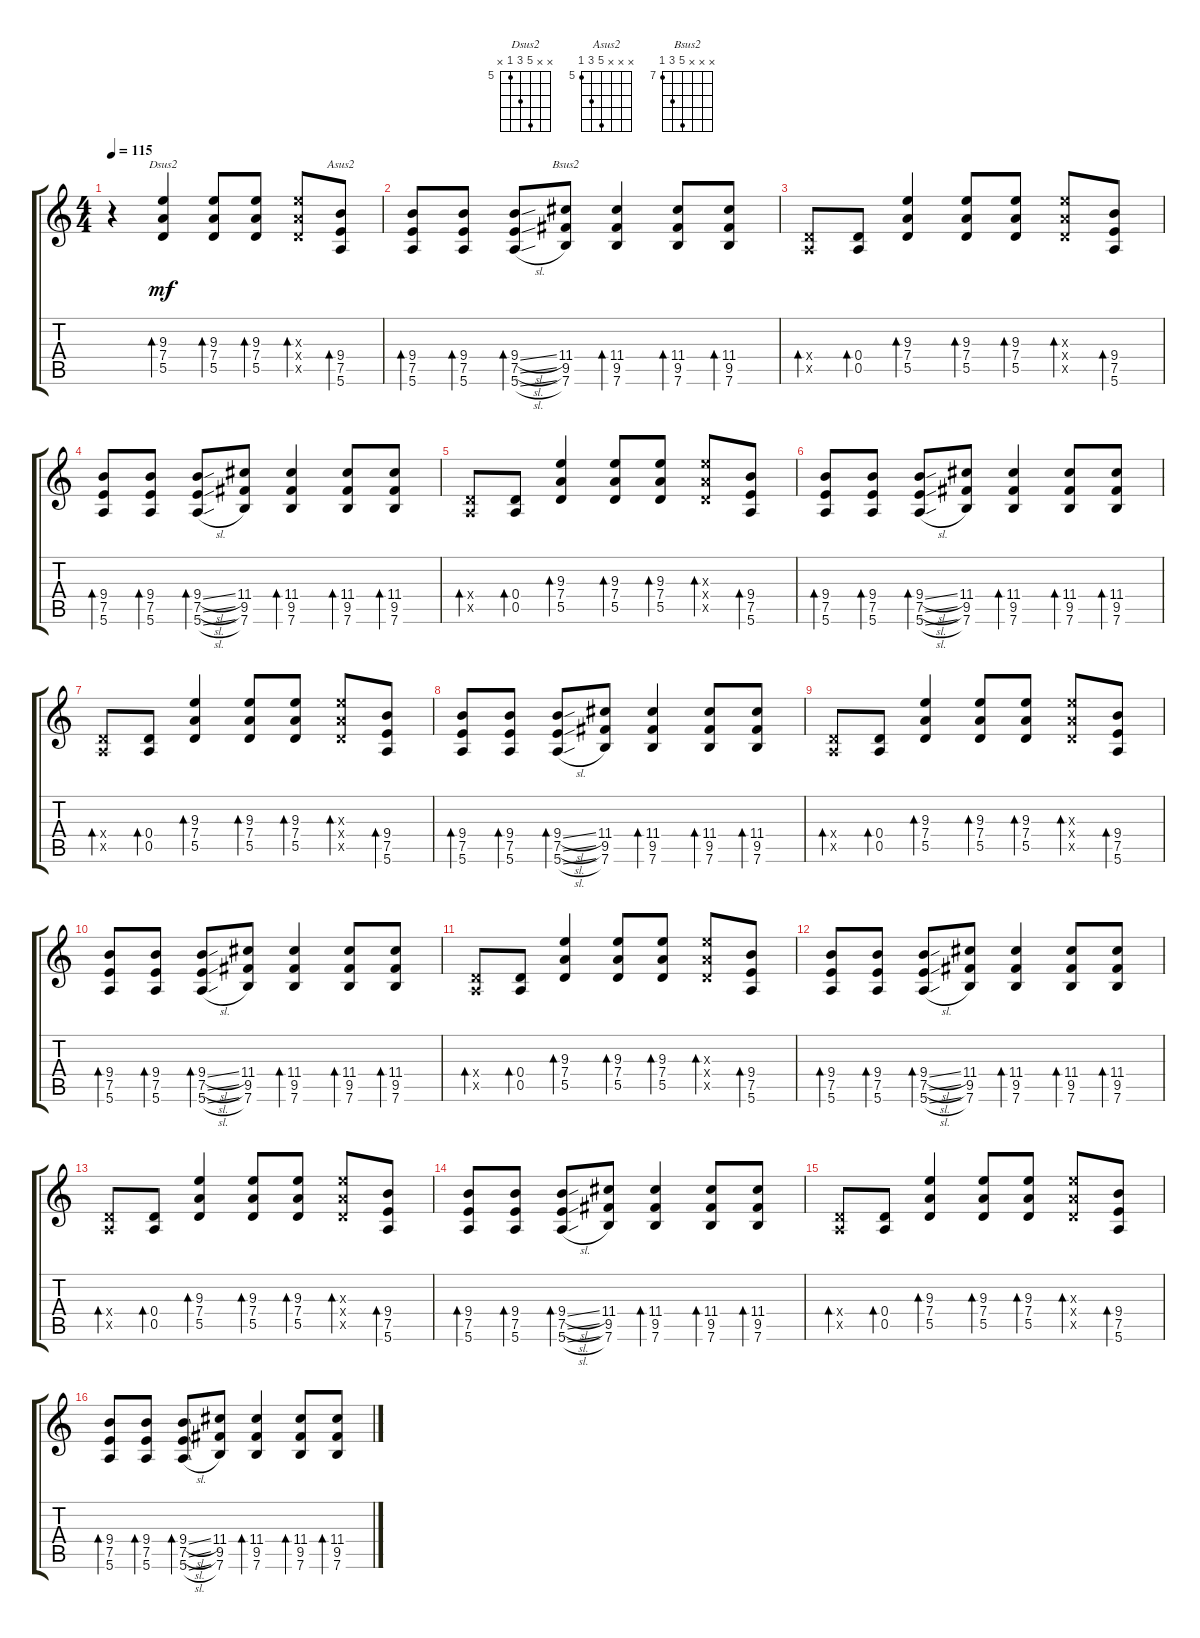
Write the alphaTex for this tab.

\track "" {instrument acousticguitarsteel}
\staff {score tabs}
\tuning (E4 B3 G3 D3 A2 E2) {hide}
\chord ("Dsus2" x x 9 7 5 x) {firstfret 5}
\chord ("Asus2" x x x 9 7 5) {firstfret 5}
\chord ("Bsus2" x x x 11 9 7) {firstfret 7}
\ts (4 4)
\tempo 115
\clef g2
\ks c
r.4{dy mf instrument acousticguitarsteel} (9.3 7.4 5.5).4{bd 30 ch "Dsus2"} (9.3 7.4 5.5).8{bd 30} (9.3 7.4 5.5).8{bd 30} (9.3{x} 7.4{x} 5.5{x}).8{bd 30} (9.4 7.5 5.6).8{bd 30 ch "Asus2"} |
(9.4 7.5 5.6).8{bd 30} (9.4 7.5 5.6).8{bd 30} (9.4{sl} 7.5{sl} 5.6{sl}).8{bd 30} (11.4 9.5 7.6).8{ch "Bsus2"} (11.4 9.5 7.6).4{bd 30} (11.4 9.5 7.6).8{bd 30} (11.4 9.5 7.6).8{bd 30} |
(0.4{x} 0.5{x}).8{bd 30} (0.4 0.5).8{bd 30} (9.3 7.4 5.5).4{bd 30} (9.3 7.4 5.5).8{bd 30} (9.3 7.4 5.5).8{bd 30} (9.3{x} 7.4{x} 5.5{x}).8{bd 30} (9.4 7.5 5.6).8{bd 30} |
(9.4 7.5 5.6).8{bd 30} (9.4 7.5 5.6).8{bd 30} (9.4{sl} 7.5{sl} 5.6{sl}).8{bd 30} (11.4 9.5 7.6).8 (11.4 9.5 7.6).4{bd 30} (11.4 9.5 7.6).8{bd 30} (11.4 9.5 7.6).8{bd 30} |
(0.4{x} 0.5{x}).8{bd 30} (0.4 0.5).8{bd 30} (9.3 7.4 5.5).4{bd 30} (9.3 7.4 5.5).8{bd 30} (9.3 7.4 5.5).8{bd 30} (9.3{x} 7.4{x} 5.5{x}).8{bd 30} (9.4 7.5 5.6).8{bd 30} |
(9.4 7.5 5.6).8{bd 30} (9.4 7.5 5.6).8{bd 30} (9.4{sl} 7.5{sl} 5.6{sl}).8{bd 30} (11.4 9.5 7.6).8 (11.4 9.5 7.6).4{bd 30} (11.4 9.5 7.6).8{bd 30} (11.4 9.5 7.6).8{bd 30} |
(0.4{x} 0.5{x}).8{bd 30} (0.4 0.5).8{bd 30} (9.3 7.4 5.5).4{bd 30} (9.3 7.4 5.5).8{bd 30} (9.3 7.4 5.5).8{bd 30} (9.3{x} 7.4{x} 5.5{x}).8{bd 30} (9.4 7.5 5.6).8{bd 30} |
(9.4 7.5 5.6).8{bd 30} (9.4 7.5 5.6).8{bd 30} (9.4{sl} 7.5{sl} 5.6{sl}).8{bd 30} (11.4 9.5 7.6).8 (11.4 9.5 7.6).4{bd 30} (11.4 9.5 7.6).8{bd 30} (11.4 9.5 7.6).8{bd 30} |
(0.4{x} 0.5{x}).8{bd 30} (0.4 0.5).8{bd 30} (9.3 7.4 5.5).4{bd 30} (9.3 7.4 5.5).8{bd 30} (9.3 7.4 5.5).8{bd 30} (9.3{x} 7.4{x} 5.5{x}).8{bd 30} (9.4 7.5 5.6).8{bd 30} |
(9.4 7.5 5.6).8{bd 30} (9.4 7.5 5.6).8{bd 30} (9.4{sl} 7.5{sl} 5.6{sl}).8{bd 30} (11.4 9.5 7.6).8 (11.4 9.5 7.6).4{bd 30} (11.4 9.5 7.6).8{bd 30} (11.4 9.5 7.6).8{bd 30} |
(0.4{x} 0.5{x}).8{bd 30} (0.4 0.5).8{bd 30} (9.3 7.4 5.5).4{bd 30} (9.3 7.4 5.5).8{bd 30} (9.3 7.4 5.5).8{bd 30} (9.3{x} 7.4{x} 5.5{x}).8{bd 30} (9.4 7.5 5.6).8{bd 30} |
(9.4 7.5 5.6).8{bd 30} (9.4 7.5 5.6).8{bd 30} (9.4{sl} 7.5{sl} 5.6{sl}).8{bd 30} (11.4 9.5 7.6).8 (11.4 9.5 7.6).4{bd 30} (11.4 9.5 7.6).8{bd 30} (11.4 9.5 7.6).8{bd 30} |
(0.4{x} 0.5{x}).8{bd 30} (0.4 0.5).8{bd 30} (9.3 7.4 5.5).4{bd 30} (9.3 7.4 5.5).8{bd 30} (9.3 7.4 5.5).8{bd 30} (9.3{x} 7.4{x} 5.5{x}).8{bd 30} (9.4 7.5 5.6).8{bd 30} |
(9.4 7.5 5.6).8{bd 30} (9.4 7.5 5.6).8{bd 30} (9.4{sl} 7.5{sl} 5.6{sl}).8{bd 30} (11.4 9.5 7.6).8 (11.4 9.5 7.6).4{bd 30} (11.4 9.5 7.6).8{bd 30} (11.4 9.5 7.6).8{bd 30} |
(0.4{x} 0.5{x}).8{bd 30} (0.4 0.5).8{bd 30} (9.3 7.4 5.5).4{bd 30} (9.3 7.4 5.5).8{bd 30} (9.3 7.4 5.5).8{bd 30} (9.3{x} 7.4{x} 5.5{x}).8{bd 30} (9.4 7.5 5.6).8{bd 30} |
(9.4 7.5 5.6).8{bd 30} (9.4 7.5 5.6).8{bd 30} (9.4{sl} 7.5{sl} 5.6{sl}).8{bd 30} (11.4 9.5 7.6).8 (11.4 9.5 7.6).4{bd 30} (11.4 9.5 7.6).8{bd 30} (11.4 9.5 7.6).8{bd 30}
